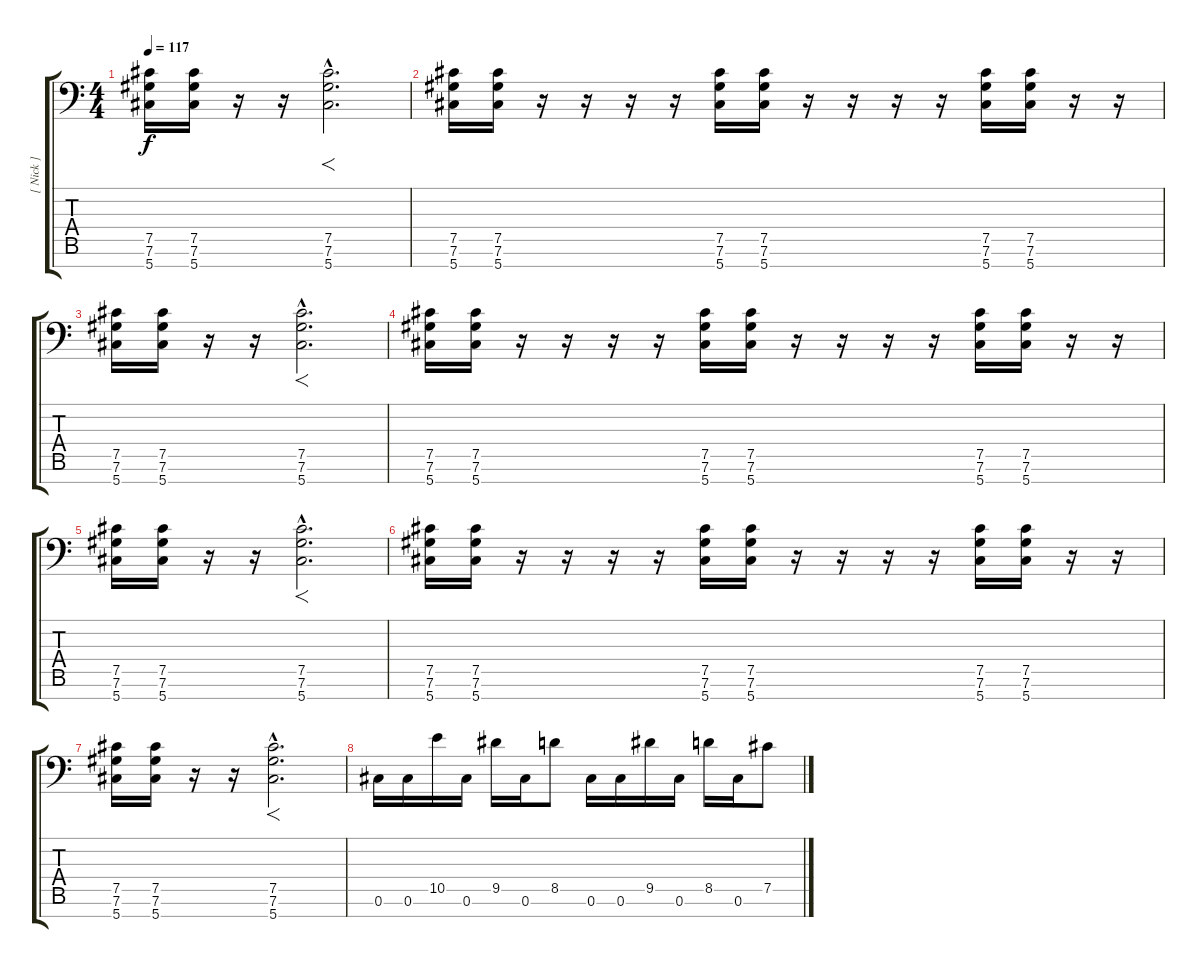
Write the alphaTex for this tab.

\track ("[ Nick ]" "[ Nick ]") {instrument overdrivenguitar}
\staff {score tabs}
\tuning (Db4 Ab3 E3 B2 Gb2 Db2 Ab1) {hide}
\ts (4 4)
\tempo 117
\clef f4
\ks c
(7.5 7.6 5.7).16{dy f} (7.5 7.6 5.7).16 r.16 r.16 (7.5{hac} 7.6{hac} 5.7{hac}).2{f d} |
(7.5 7.6 5.7).16 (7.5 7.6 5.7).16 r.16 r.16 r.16 r.16 (7.5 7.6 5.7).16 (7.5 7.6 5.7).16 r.16 r.16 r.16 r.16 (7.5 7.6 5.7).16 (7.5 7.6 5.7).16 r.16 r.16 |
(7.5 7.6 5.7).16 (7.5 7.6 5.7).16 r.16 r.16 (7.5{hac} 7.6{hac} 5.7{hac}).2{f d} |
(7.5 7.6 5.7).16 (7.5 7.6 5.7).16 r.16 r.16 r.16 r.16 (7.5 7.6 5.7).16 (7.5 7.6 5.7).16 r.16 r.16 r.16 r.16 (7.5 7.6 5.7).16 (7.5 7.6 5.7).16 r.16 r.16 |
(7.5 7.6 5.7).16 (7.5 7.6 5.7).16 r.16 r.16 (7.5{hac} 7.6{hac} 5.7{hac}).2{f d} |
(7.5 7.6 5.7).16 (7.5 7.6 5.7).16 r.16 r.16 r.16 r.16 (7.5 7.6 5.7).16 (7.5 7.6 5.7).16 r.16 r.16 r.16 r.16 (7.5 7.6 5.7).16 (7.5 7.6 5.7).16 r.16 r.16 |
(7.5 7.6 5.7).16 (7.5 7.6 5.7).16 r.16 r.16 (7.5{hac} 7.6{hac} 5.7{hac}).2{f d} |
0.6.16 0.6.16 10.5.16 0.6.16 9.5.16 0.6.16 8.5.8 0.6.16 0.6.16 9.5.16 0.6.16 8.5.16 0.6.16 7.5.8
